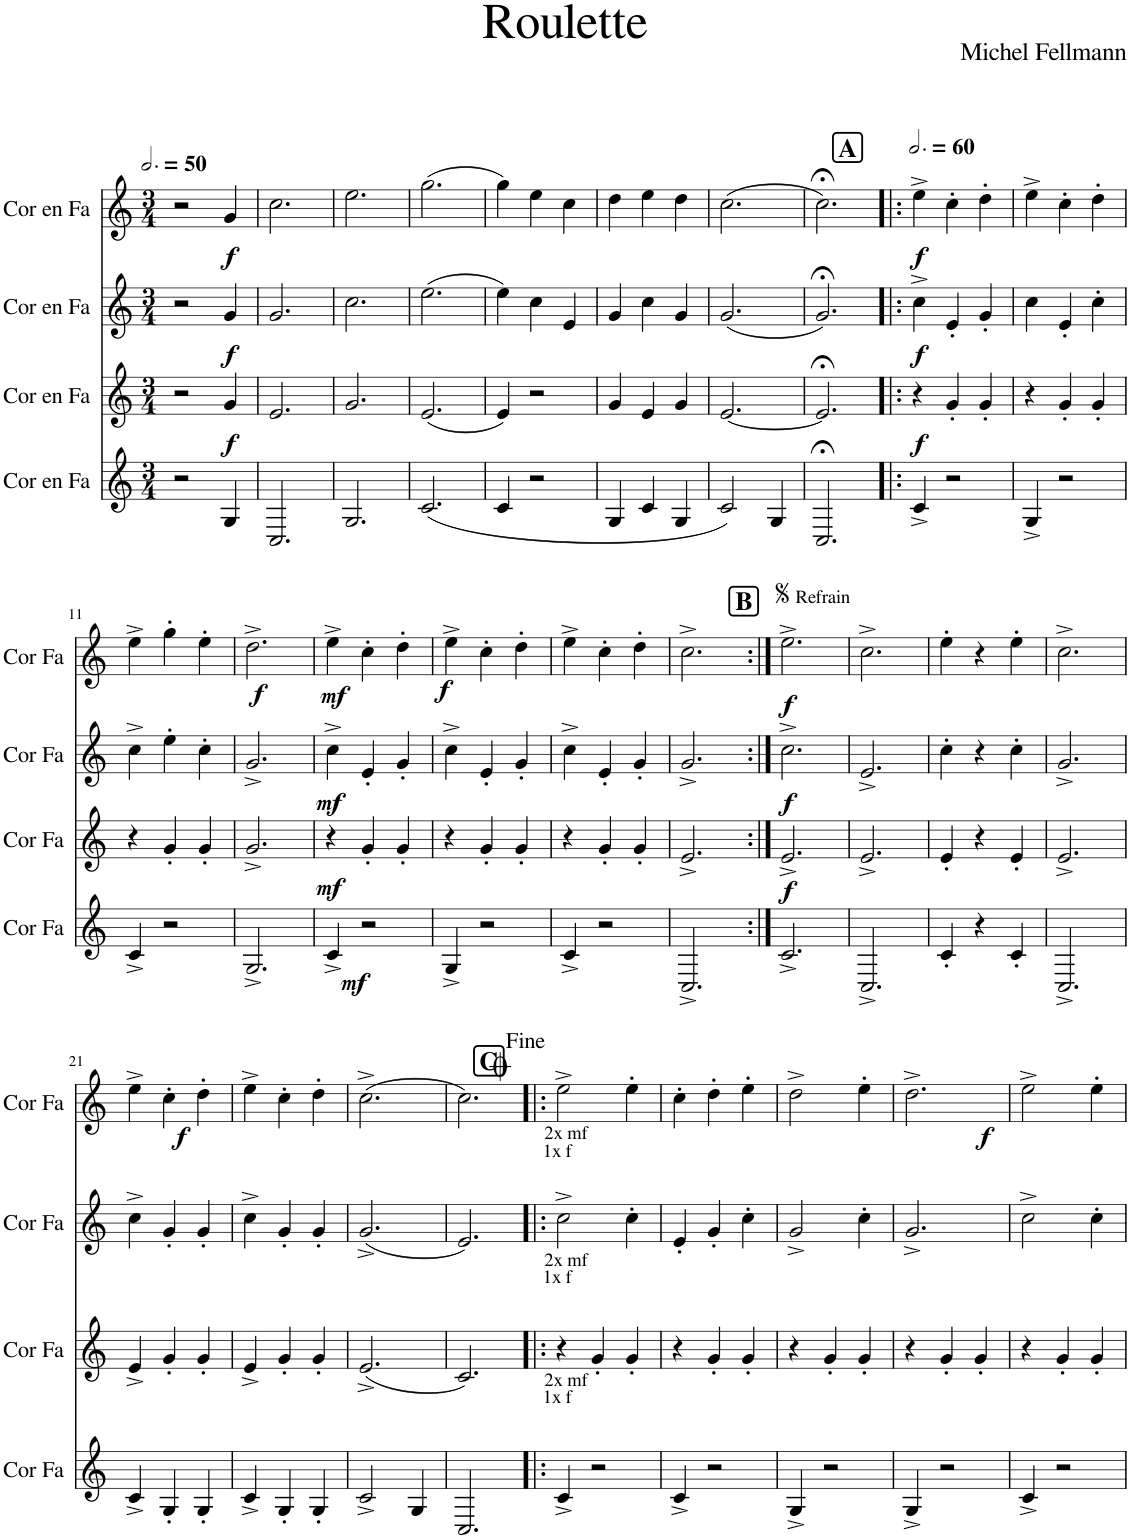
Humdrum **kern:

**kern	**dynam	**kern	**dynam	**kern	**dynam	**kern	**dynam
*part4	*part4	*part3	*part3	*part2	*part2	*part1	*part1
*staff4	*staff4	*staff3	*staff3	*staff2	*staff2	*staff1	*staff1
*I"Cor en Fa	*	*I"Cor en Fa	*	*I"Cor en Fa	*	*I"Cor en Fa	*
*I'Cor Fa	*	*I'Cor Fa	*	*I'Cor Fa	*	*I'Cor Fa	*
*clefG2	*	*clefG2	*	*clefG2	*	*clefG2	*
*Trd4c7	*	*Trd4c7	*	*Trd4c7	*	*Trd4c7	*
*k[]	*	*k[]	*	*k[]	*	*k[]	*
*M3/4	*	*M3/4	*	*M3/4	*	*M3/4	*
*MM150	*	*MM150	*	*MM150	*	*MM150	*
=1	=1	=1	=1	=1	=1	=1	=1
2r	.	2r	.	2r	.	2r	.
!	!	!	!LO:DY:b	!	!LO:DY:b	!	!LO:DY:b
4G/	.	4g/	f	4g/	f	4g/	f
=2	=2	=2	=2	=2	=2	=2	=2
2.C/	.	2.e/	.	2.g/	.	2.cc\	.
=3	=3	=3	=3	=3	=3	=3	=3
2.G/	.	2.g/	.	2.cc\	.	2.ee\	.
=4	=4	=4	=4	=4	=4	=4	=4
(2.c/	.	(2.e/	.	(2.ee\	.	(2.gg\	.
=5	=5	=5	=5	=5	=5	=5	=5
4c/	.	4e/)	.	4ee\)	.	4gg\)	.
2r	.	2r	.	4cc\	.	4ee\	.
.	.	.	.	4e/	.	4cc\	.
=6	=6	=6	=6	=6	=6	=6	=6
4G/	.	4g/	.	4g/	.	4dd\	.
4c/	.	4e/	.	4cc\	.	4ee\	.
4G/	.	4g/	.	4g/	.	4dd\	.
=7	=7	=7	=7	=7	=7	=7	=7
2c/)	.	[2.e/	.	(2.g/	.	(2.cc\	.
4G/	.	.	.	.	.	.	.
=8	=8	=8	=8	=8	=8	=8	=8
2.C;</	.	2.e;</]	.	2.g;</)	.	2.cc;<\)	.
=9!|:	=9!|:	=9!|:	=9!|:	=9!|:	=9!|:	=9!|:	=9!|:
!!LO:REH:place=s1:a:B:cj:fs=14:t=A
*	*	*	*	*	*	*MM180	*
!	!	!	!LO:DY:b	!	!LO:DY:b	!	!LO:DY:b
4c^/	.	4r	f	4cc^\	f	4ee^\	f
2r	.	4g'/	.	4e'/	.	4cc'\	.
.	.	4g'/	.	4g'/	.	4dd'\	.
=10	=10	=10	=10	=10	=10	=10	=10
4G^/	.	4r	.	4cc\	.	4ee^\	.
2r	.	4g'/	.	4e'/	.	4cc'\	.
.	.	4g'/	.	4cc'\	.	4dd'\	.
!!LO:LB:g=z
=11	=11	=11	=11	=11	=11	=11	=11
4c^/	.	4r	.	4cc^\	.	4ee^\	.
2r	.	4g'/	.	4ee'\	.	4gg'\	.
.	.	4g'/	.	4cc'\	.	4ee'\	.
=12	=12	=12	=12	=12	=12	=12	=12
!	!	!	!	!	!	!	!LO:DY:b
2.G^/	.	2.g^/	.	2.g^/	.	2.dd^\	f
=13	=13	=13	=13	=13	=13	=13	=13
!	!	!	!LO:DY:b	!	!LO:DY:b	!	!LO:DY:b
4c^/	.	4r	mf	4cc^\	mf	4ee^\	mf
!	!LO:DY:b	!	!	!	!	!	!
2r	mf	4g'/	.	4e'/	.	4cc'\	.
.	.	4g'/	.	4g'/	.	4dd'\	.
=14	=14	=14	=14	=14	=14	=14	=14
!	!	!	!	!	!	!	!LO:DY:b
4G^/	.	4r	.	4cc^\	.	4ee^\	f
2r	.	4g'/	.	4e'/	.	4cc'\	.
.	.	4g'/	.	4g'/	.	4dd'\	.
=15	=15	=15	=15	=15	=15	=15	=15
4c^/	.	4r	.	4cc^\	.	4ee^\	.
2r	.	4g'/	.	4e'/	.	4cc'\	.
.	.	4g'/	.	4g'/	.	4dd'\	.
=16	=16	=16	=16	=16	=16	=16	=16
2.C^/	.	2.e^/	.	2.g^/	.	2.cc^\	.
!!LO:REH:place=s1:a:B:cj:fs=14:t=B
=17:|!	=17:|!	=17:|!	=17:|!	=17:|!	=17:|!	=17:|!	=17:|!
!	!	!	!	!	!	!LO:TX:a:t=Refrain	!
!	!	!	!LO:DY:b	!	!LO:DY:b	!	!LO:DY:b
2.c^/	.	2.e^/	f	2.cc^\	f	2.ee^\	f
=18	=18	=18	=18	=18	=18	=18	=18
2.C^/	.	2.e^/	.	2.e^/	.	2.cc^\	.
=19	=19	=19	=19	=19	=19	=19	=19
4c'/	.	4e'/	.	4cc'\	.	4ee'\	.
4r	.	4r	.	4r	.	4r	.
4c'/	.	4e'/	.	4cc'\	.	4ee'\	.
=20	=20	=20	=20	=20	=20	=20	=20
2.C^/	.	2.e^/	.	2.g^/	.	2.cc^\	.
!!LO:LB:g=z
=21	=21	=21	=21	=21	=21	=21	=21
4c^/	.	4e^/	.	4cc^\	.	4ee^\	.
!	!	!	!	!	!	!	!LO:DY:b
4G'/	.	4g'/	.	4g'/	.	4cc'\	f
4G'/	.	4g'/	.	4g'/	.	4dd'\	.
=22	=22	=22	=22	=22	=22	=22	=22
4c^/	.	4e^/	.	4cc^\	.	4ee^\	.
4G'/	.	4g'/	.	4g'/	.	4cc'\	.
4G'/	.	4g'/	.	4g'/	.	4dd'\	.
=23	=23	=23	=23	=23	=23	=23	=23
2c^/	.	(2.e^/	.	(2.g^/	.	(2.cc^\	.
4G/	.	.	.	.	.	.	.
=24	=24	=24	=24	=24	=24	=24	=24
2.C/	.	2.c/)	.	2.e/)	.	2.cc\)	.
!!LO:REH:place=s1:a:B:cj:fs=14:t=C
=25|!:	=25|!:	=25|!:	=25|!:	=25|!:	=25|!:	=25|!:	=25|!:
!	!	!	!	!LO:TX:a:t=1x f	!	!	!
!	!	!	!	!LO:TX:a:t=2x mf	!	!	!
!	!	!LO:TX:a:t=1x f	!	!	!	!	!
!	!	!LO:TX:a:t=2x mf	!	!	!	!	!
!LO:TX:a:t=1x f	!	!	!	!	!	!	!
!LO:TX:a:t=2x mf	!	!	!	!	!	!	!
4c^/	.	4r	.	2cc^\	.	2ee^\	.
2r	.	4g'/	.	.	.	.	.
.	.	4g'/	.	4cc'\	.	4ee'\	.
=26	=26	=26	=26	=26	=26	=26	=26
4c^/	.	4r	.	4e'/	.	4cc'\	.
2r	.	4g'/	.	4g'/	.	4dd'\	.
.	.	4g'/	.	4cc'\	.	4ee'\	.
=27	=27	=27	=27	=27	=27	=27	=27
4G^/	.	4r	.	2g^/	.	2dd^\	.
2r	.	4g'/	.	.	.	.	.
.	.	4g'/	.	4cc'\	.	4ee'\	.
=28	=28	=28	=28	=28	=28	=28	=28
!	!	!	!	!	!	!	!LO:DY:b
4G^/	.	4r	.	2.g^/	.	2.dd^\	f
2r	.	4g'/	.	.	.	.	.
.	.	4g'/	.	.	.	.	.
=29	=29	=29	=29	=29	=29	=29	=29
4c^/	.	4r	.	2cc^\	.	2ee^\	.
2r	.	4g'/	.	.	.	.	.
.	.	4g'/	.	4cc'\	.	4ee'\	.
=	=	=	=	=	=	=	=
*-	*-	*-	*-	*-	*-	*-	*-
